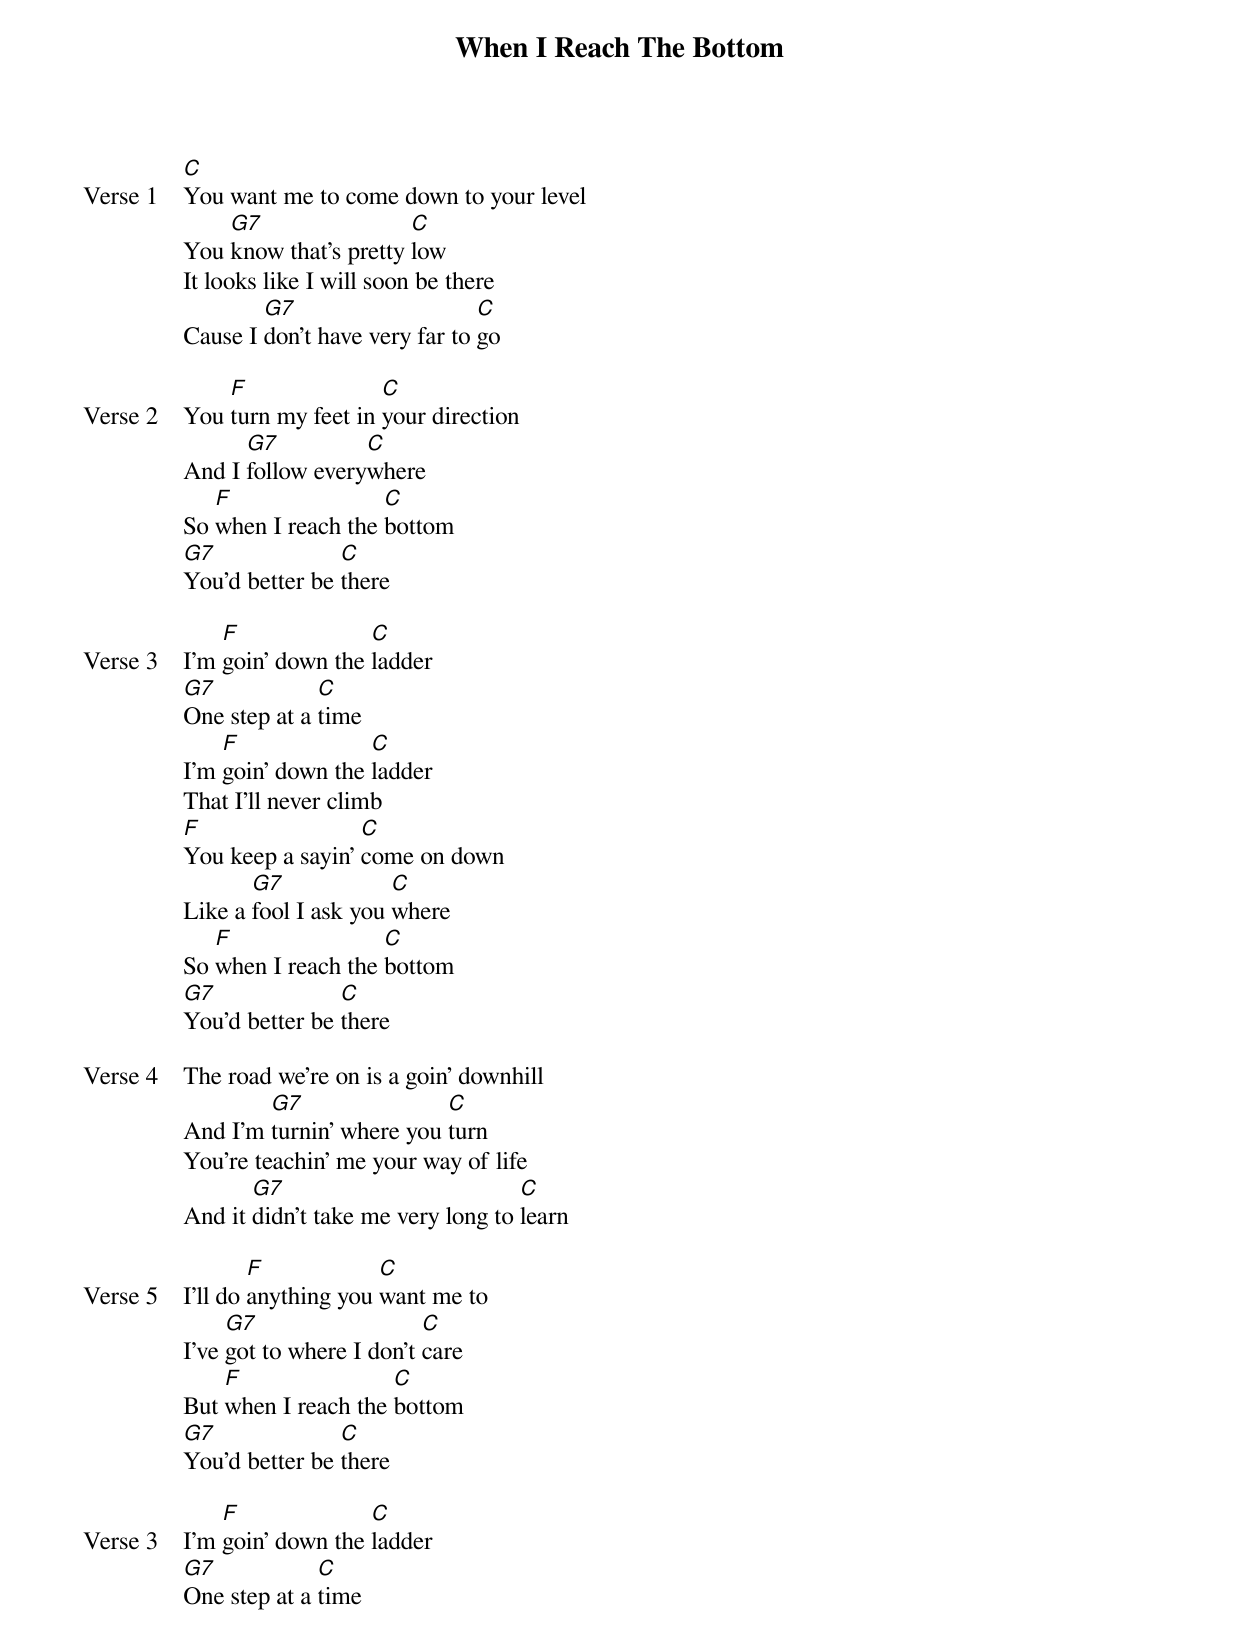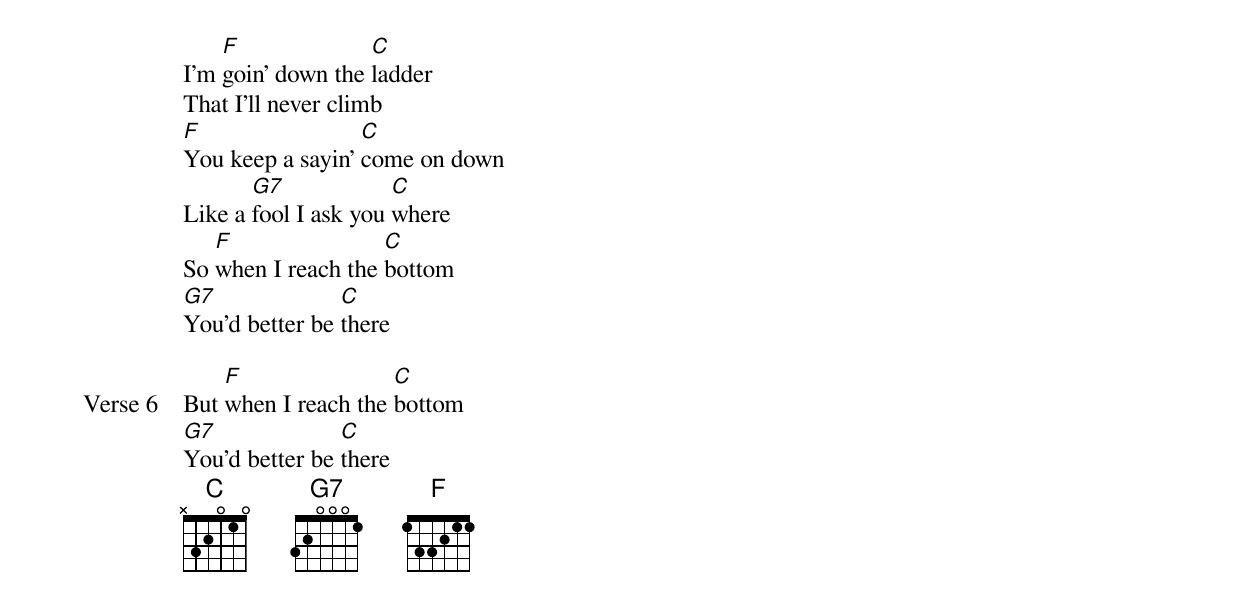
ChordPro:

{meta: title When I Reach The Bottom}
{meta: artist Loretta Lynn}
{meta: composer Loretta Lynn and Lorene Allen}
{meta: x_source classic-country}
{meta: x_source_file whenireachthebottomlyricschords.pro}
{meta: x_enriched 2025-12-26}

{start_of_verse: Verse 1}
[C]You want me to come down to your level
You [G7]know that's pretty [C]low
It looks like I will soon be there
Cause I [G7]don't have very far to [C]go
{end_of_verse}

{start_of_verse: Verse 2}
You [F]turn my feet in [C]your direction
And I [G7]follow every[C]where
So [F]when I reach the [C]bottom
[G7]You'd better be [C]there
{end_of_verse}

{start_of_verse: Verse 3}
I'm [F]goin' down the [C]ladder
[G7]One step at a [C]time
I'm [F]goin' down the [C]ladder
That I'll never climb
[F]You keep a sayin' [C]come on down
Like a [G7]fool I ask you [C]where
So [F]when I reach the [C]bottom
[G7]You'd better be [C]there
{end_of_verse}

{start_of_verse: Verse 4}
The road we're on is a goin' downhill
And I'm [G7]turnin' where you [C]turn
You're teachin' me your way of life
And it [G7]didn't take me very long to [C]learn
{end_of_verse}

{start_of_verse: Verse 5}
I'll do [F]anything you [C]want me to
I've [G7]got to where I don't [C]care
But [F]when I reach the [C]bottom
[G7]You'd better be [C]there
{end_of_verse}

{start_of_verse: Verse 3}
I'm [F]goin' down the [C]ladder
[G7]One step at a [C]time
I'm [F]goin' down the [C]ladder
That I'll never climb
[F]You keep a sayin' [C]come on down
Like a [G7]fool I ask you [C]where
So [F]when I reach the [C]bottom
[G7]You'd better be [C]there
{end_of_verse}

{start_of_verse: Verse 6}
But [F]when I reach the [C]bottom
[G7]You'd better be [C]there
{end_of_verse}
